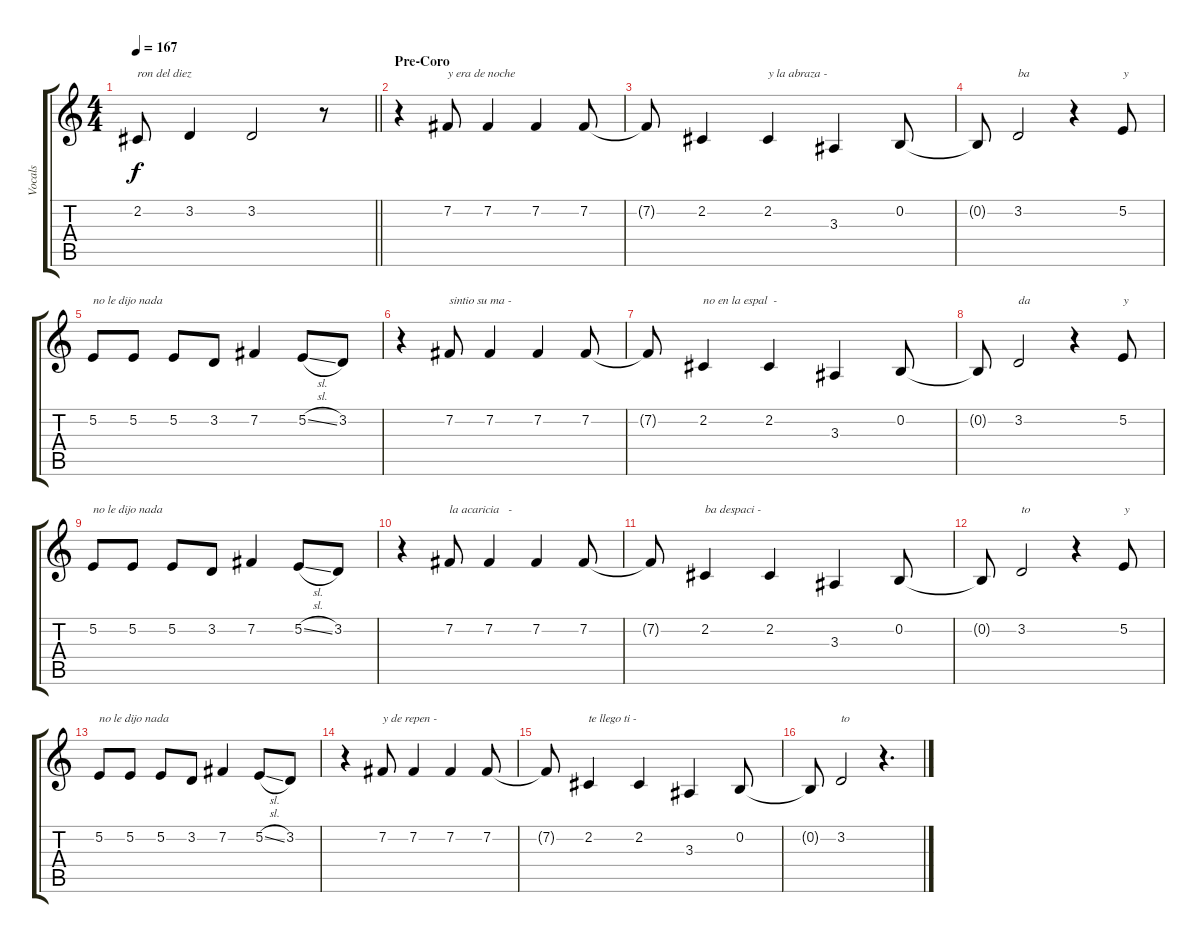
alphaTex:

\track ("Vocals" "Vocals") {instrument violin}
\staff {score tabs}
\tuning (E4 B3 G3 D3 A2 E2) {hide}
\ts (4 4)
\tempo 167
\clef g2
\barLineRight lightlight
\ks c
2.2.8{txt "ron del diez" dy f} 3.2.4 3.2.2 r.8 |
\section ("" "Pre-Coro")
r.4 7.2.8{txt "y era de noche"} 7.2.4 7.2.4 7.2.8 |
7.2{t}.8 2.2.4 2.2.4{txt "y la abraza -"} 3.3.4 0.2.8 |
0.2{t}.8 3.2.2{txt "ba"} r.4 5.2.8{txt "y"} |
5.2.8{txt "no le dijo nada"} 5.2.8 5.2.8 3.2.8 7.2.4 5.2{sl}.8 3.2.8 |
r.4 7.2.8{txt "sintio su ma -"} 7.2.4 7.2.4 7.2.8 |
7.2{t}.8 2.2.4{txt "no en la espal  -"} 2.2.4 3.3.4 0.2.8 |
0.2{t}.8 3.2.2{txt "da"} r.4 5.2.8{txt "y"} |
5.2.8{txt "no le dijo nada"} 5.2.8 5.2.8 3.2.8 7.2.4 5.2{sl}.8 3.2.8 |
r.4 7.2.8{txt "la acaricia   -"} 7.2.4 7.2.4 7.2.8 |
7.2{t}.8 2.2.4{txt "ba despaci -"} 2.2.4 3.3.4 0.2.8 |
0.2{t}.8 3.2.2{txt "to"} r.4 5.2.8{txt "y"} |
5.2.8{txt "no le dijo nada"} 5.2.8 5.2.8 3.2.8 7.2.4 5.2{sl}.8 3.2.8 |
r.4 7.2.8{txt "y de repen -"} 7.2.4 7.2.4 7.2.8 |
7.2{t}.8 2.2.4{txt "te llego ti -"} 2.2.4 3.3.4 0.2.8 |
0.2{t}.8 3.2.2{txt "to"} r.4{d}
